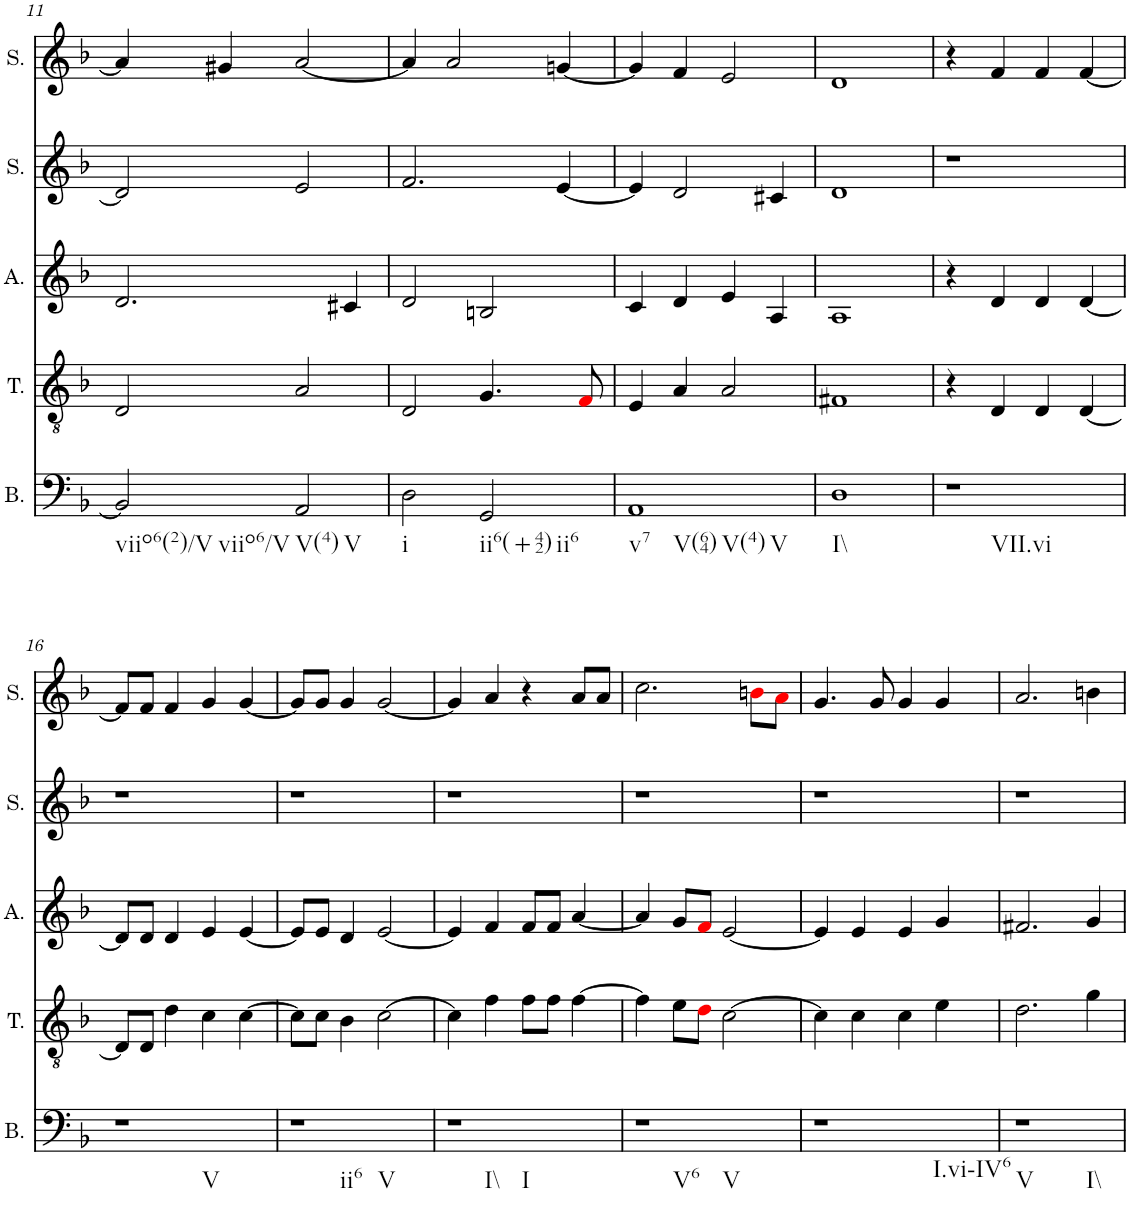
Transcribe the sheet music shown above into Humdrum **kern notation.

**kern	**kern	**kern	**kern	**kern
*part5	*part4	*part3	*part2	*part1
*staff5	*staff4	*staff3	*staff2	*staff1
*I"Bass	*I"Tenor	*I"Alto	*I"Soprano	*I"Soprano
*I'B.	*I'T.	*I'A.	*I'S.	*I'S.
!!LO:PB:g=z
*clefF4	*clefGv2	*clefG2	*clefG2	*clefG2
*k[b-]	*k[b-]	*k[b-]	*k[b-]	*k[b-]
*M4/4	*M4/4	*M4/4	*M4/4	*M4/4
=11	=11	=11	=11	=11
!LO:TX:b:t=viio6(2)/V	!	!	!	!
!LO:TX:b:t=viio6/V	!	!	!	!
2BBn/]	2D/	2.d/	2d/]	4a/]
.	.	.	.	4g#X/
!LO:TX:b:t=V(4)	!	!	!	!
!LO:TX:b:t=V	!	!	!	!
2AA/	2A/	.	2e/	[2a/
.	.	4c#X/	.	.
=12	=12	=12	=12	=12
!LO:TX:b:t=i	!	!	!	!
2D\	2D/	2d/	2.f/	4a/]
.	.	.	.	2a/
!LO:TX:b:t=ii6(+42)	!	!	!	!
!LO:TX:b:t=ii6	!	!	!	!
2GG/	4.G/	2Bn/	.	.
.	.	.	[4e/	[4gn/
.	8Fi/	.	.	.
=13	=13	=13	=13	=13
!LO:TX:b:t=v7	!	!	!	!
!LO:TX:b:t=V(64)	!	!	!	!
!LO:TX:b:t=V(4)	!	!	!	!
!LO:TX:b:t=V	!	!	!	!
1AA	4E/	4c/	4e/]	4g/]
.	4A/	4d/	2d/	4f/
.	2A/	4e/	.	2e/
.	.	4A/	4c#X/	.
=14	=14	=14	=14	=14
!LO:TX:b:t=I\\	!	!	!	!
1D	1F#X	1A	1d	1d
=15	=15	=15	=15	=15
!LO:TX:b:t=VII.vi	!	!	!	!
1r	4r	4r	1r	4r
.	4D/	4d/	.	4f/
.	4D/	4d/	.	4f/
.	[4D/	[4d/	.	[4f/
!!LO:LB:g=z
=16	=16	=16	=16	=16
!LO:TX:b:t=V	!	!	!	!
1r	8D/L]	8d/L]	1r	8f/L]
.	8D/J	8d/J	.	8f/J
.	4d\	4d/	.	4f/
.	4c\	4e/	.	4g/
.	[4c\	[4e/	.	[4g/
=17	=17	=17	=17	=17
!LO:TX:b:t=ii6	!	!	!	!
!LO:TX:b:t=V	!	!	!	!
1r	8c\L]	8e/L]	1r	8g/L]
.	8c\J	8e/J	.	8g/J
.	4B-\	4d/	.	4g/
.	[2c\	[2e/	.	[2g/
=18	=18	=18	=18	=18
!LO:TX:b:t=I\\	!	!	!	!
!LO:TX:b:t=I	!	!	!	!
1r	4c\]	4e/]	1r	4g/]
.	4f\	4f/	.	4a/
.	8f\L	8f/L	.	4r
.	8f\J	8f/J	.	.
.	[4f\	[4a/	.	8a/L
.	.	.	.	8a/J
=19	=19	=19	=19	=19
!LO:TX:b:t=V6	!	!	!	!
!LO:TX:b:t=V	!	!	!	!
1r	4f\]	4a/]	1r	2.cc\
.	8e\L	8g/L	.	.
.	8di\J	8fi/J	.	.
.	[2c\	[2e/	.	.
.	.	.	.	8bni\L
.	.	.	.	8ai\J
=20	=20	=20	=20	=20
!LO:TX:b:t=I.vi-IV6	!	!	!	!
1r	4c\]	4e/]	1r	4.g/
.	4c\	4e/	.	.
.	.	.	.	8g/
.	4c\	4e/	.	4g/
.	4e\	4g/	.	4g/
=21	=21	=21	=21	=21
!LO:TX:b:t=V	!	!	!	!
!LO:TX:b:t=I\\	!	!	!	!
1r	2.d\	2.f#X/	1r	2.a/
.	4g\	4g/	.	4bn\
=	=	=	=	=
*-	*-	*-	*-	*-
